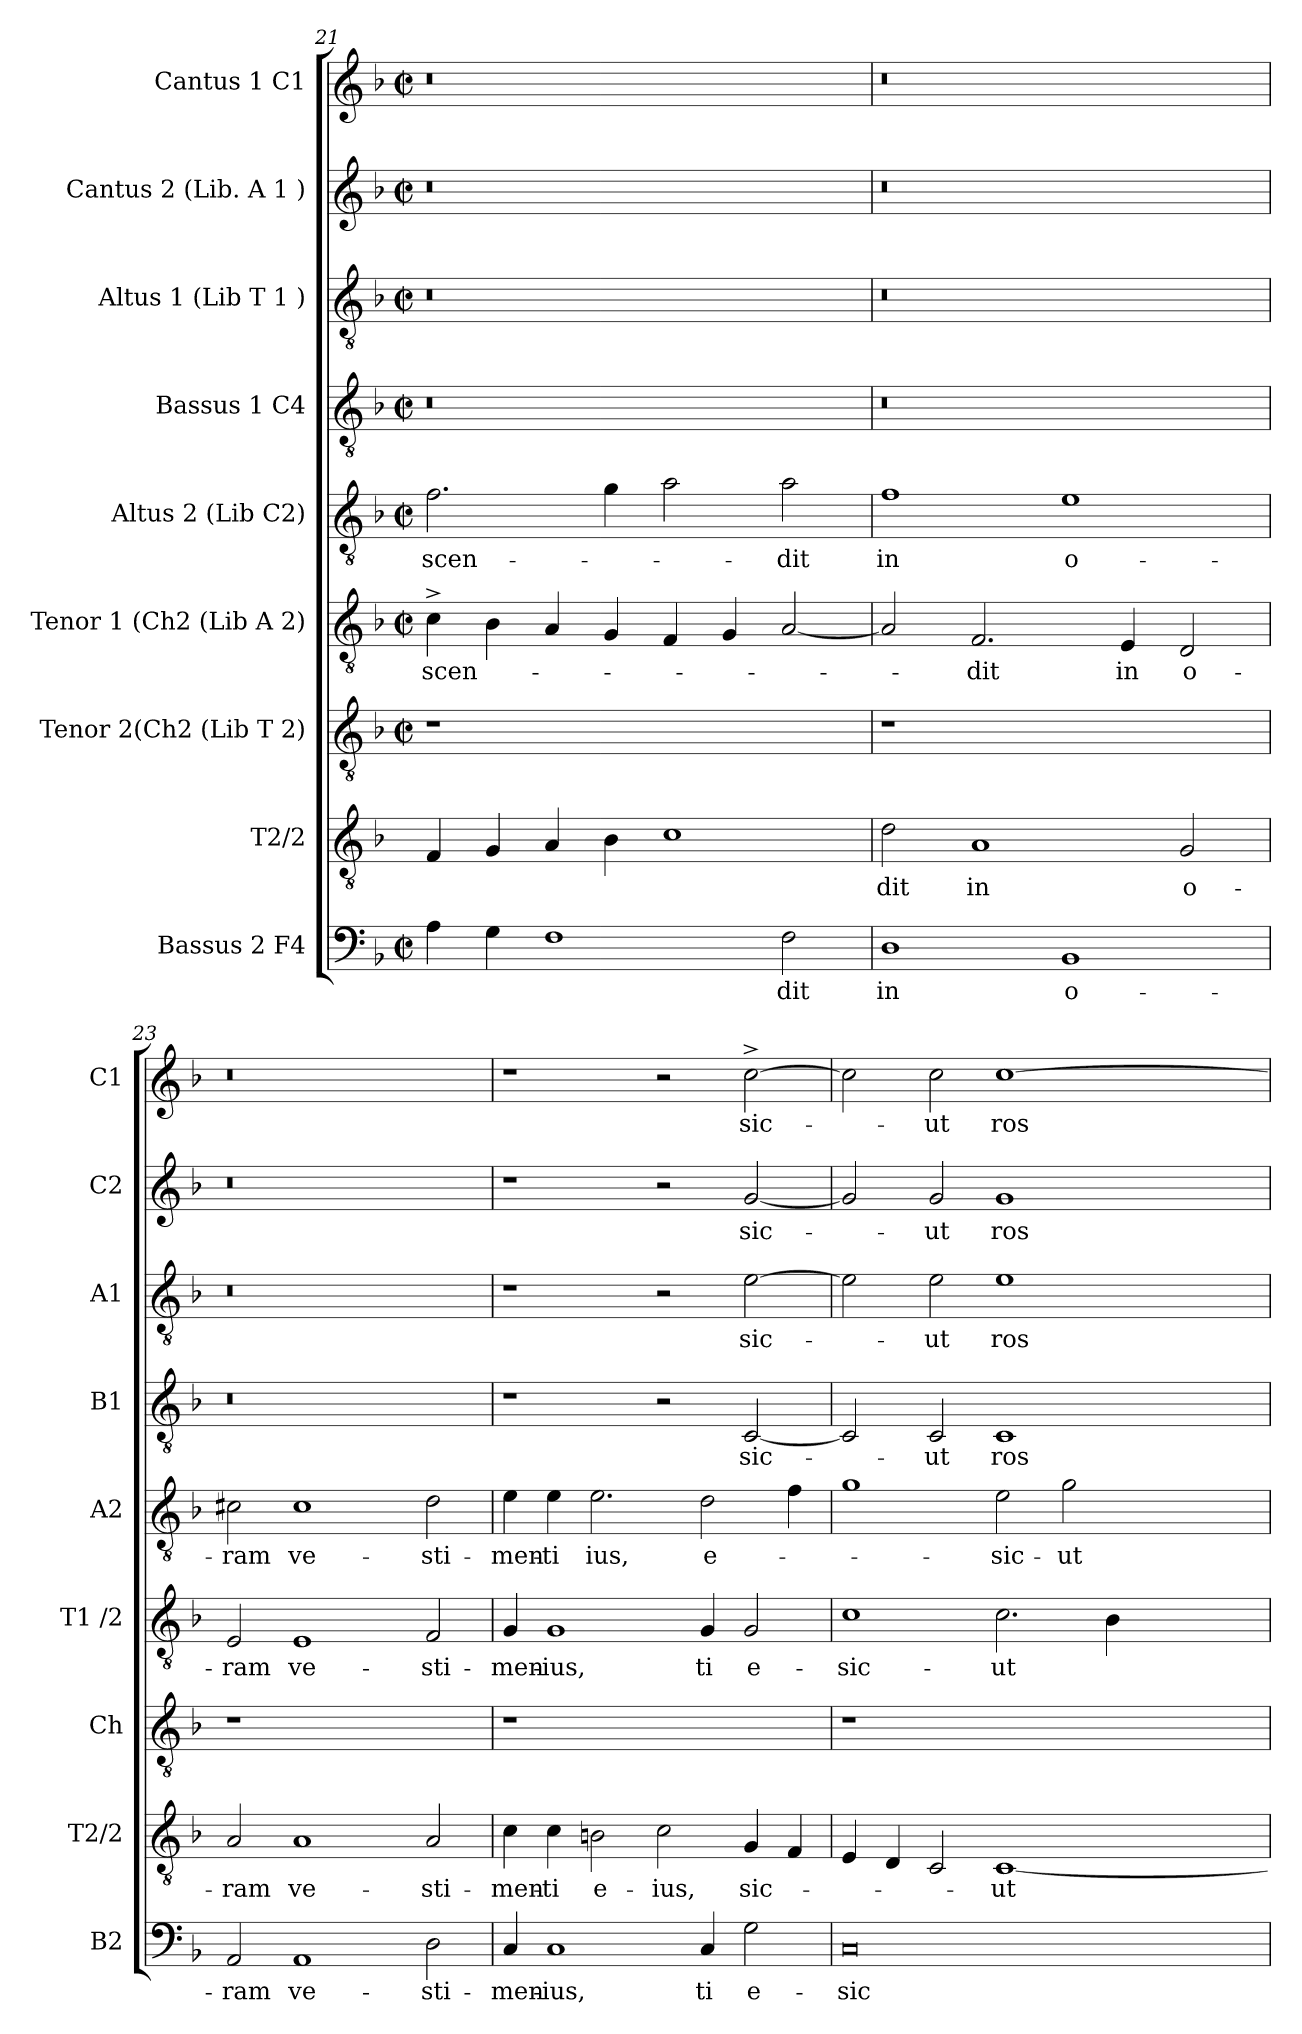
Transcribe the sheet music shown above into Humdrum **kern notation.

**kern	**text	**kern	**text	**kern	**kern	**text	**kern	**text	**kern	**text	**kern	**text	**kern	**text	**kern	**text
*part9	*part9	*part8	*part8	*part7	*part6	*part6	*part5	*part5	*part4	*part4	*part3	*part3	*part2	*part2	*part1	*part1
*staff9	*staff9	*staff8	*staff8	*staff7	*staff6	*staff6	*staff5	*staff5	*staff4	*staff4	*staff3	*staff3	*staff2	*staff2	*staff1	*staff1
*I"Bassus 2  F4	*	*I"T2/2	*	*I"Tenor 2(Ch2  (Lib T 2)	*I"Tenor 1 (Ch2  (Lib A 2)	*	*I"Altus 2  (Lib C2)	*	*I"Bassus 1  C4	*	*I"Altus 1  (Lib T 1 )	*	*I"Cantus 2  (Lib. A 1 )	*	*I"Cantus 1  C1	*
*I'B2	*	*I'T2/2	*	*I'Ch	*I'T1 /2	*	*I'A2	*	*I'B1	*	*I'A1	*	*I'C2	*	*I'C1	*
!!LO:LB:g=z
*clefF4	*	*clefGv2	*	*clefGv2	*clefGv2	*	*clefGv2	*	*clefGv2	*	*clefGv2	*	*clefG2	*	*clefG2	*
*k[b-]	*	*k[b-]	*	*k[b-]	*k[b-]	*	*k[b-]	*	*k[b-]	*	*k[b-]	*	*k[b-]	*	*k[b-]	*
*F:	*	*F:	*	*F:	*F:	*	*F:	*	*F:	*	*F:	*	*F:	*	*F:	*
*M2/2	*	*	*	*M2/2	*M2/2	*	*M2/2	*	*M2/2	*	*M2/2	*	*M2/2	*	*M2/2	*
*met(c|)	*	*	*	*met(c|)	*met(c|)	*	*met(c|)	*	*met(c|)	*	*met(c|)	*	*met(c|)	*	*met(c|)	*
=21	=21	=21	=21	=21	=21	=21	=21	=21	=21	=21	=21	=21	=21	=21	=21	=21
!	!	!	!	!	!	!LO:LY:b:cj	!	!LO:LY:b:cj	!	!	!	!	!	!	!	!
4A\	.	4F/	.	1r	4c^<\	-scen-	2.f\	-scen-	0r	.	0r	.	0r	.	0r	.
4G\	.	4G/	.	.	4B-\	.	.	.	.	.	.	.	.	.	.	.
1F	.	4A/	.	.	4A/	.	.	.	.	.	.	.	.	.	.	.
.	.	4B-\	.	.	4G/	.	4g\	.	.	.	.	.	.	.	.	.
.	.	1c	.	1ryy	4F/	.	2a\	.	.	.	.	.	.	.	.	.
.	.	.	.	.	4G/	.	.	.	.	.	.	.	.	.	.	.
!	!LO:LY:b:cj	!	!	!	!	!	!	!LO:LY:b:cj	!	!	!	!	!	!	!	!
2F\	-dit	.	.	.	[<2A/	.	2a\	-dit	.	.	.	.	.	.	.	.
=22	=22	=22	=22	=22	=22	=22	=22	=22	=22	=22	=22	=22	=22	=22	=22	=22
!	!LO:LY:b:cj	!	!LO:LY:b:cj	!	!	!	!	!LO:LY:b:cj	!	!	!	!	!	!	!	!
1D	in	2d\	-dit	1r	2A/]	.	1f	in	0r	.	0r	.	0r	.	0r	.
!	!	!	!LO:LY:b:cj	!	!	!LO:LY:b:cj	!	!	!	!	!	!	!	!	!	!
.	.	1A	in	.	2.F/	-dit	.	.	.	.	.	.	.	.	.	.
!	!LO:LY:b:cj	!	!	!	!	!	!	!LO:LY:b:cj	!	!	!	!	!	!	!	!
1BB-	o-	.	.	1ryy	.	.	1e	o-	.	.	.	.	.	.	.	.
!	!	!	!	!	!	!LO:LY:b:cj	!	!	!	!	!	!	!	!	!	!
.	.	.	.	.	4E/	in	.	.	.	.	.	.	.	.	.	.
!	!	!	!LO:LY:b:cj	!	!	!LO:LY:b:cj	!	!	!	!	!	!	!	!	!	!
.	.	2G/	o-	.	2D/	o-	.	.	.	.	.	.	.	.	.	.
=23	=23	=23	=23	=23	=23	=23	=23	=23	=23	=23	=23	=23	=23	=23	=23	=23
!	!LO:LY:b:cj	!	!LO:LY:b:cj	!	!	!LO:LY:b:cj	!	!LO:LY:b:cj	!	!	!	!	!	!	!	!
2AA/	-ram	2A/	-ram	1r	2E/	-ram	2c#X\	-ram	0r	.	0r	.	0r	.	0r	.
!	!LO:LY:b:cj	!	!LO:LY:b:cj	!	!	!LO:LY:b:cj	!	!LO:LY:b:cj	!	!	!	!	!	!	!	!
1AA	ve-	1A	ve-	.	1E	ve-	1c#	ve-	.	.	.	.	.	.	.	.
.	.	.	.	1ryy	.	.	.	.	.	.	.	.	.	.	.	.
!	!LO:LY:b:cj	!	!LO:LY:b:cj	!	!	!LO:LY:b:cj	!	!LO:LY:b:cj	!	!	!	!	!	!	!	!
2D\	-sti-	2A/	-sti-	.	2F/	-sti-	2d\	-sti-	.	.	.	.	.	.	.	.
=24	=24	=24	=24	=24	=24	=24	=24	=24	=24	=24	=24	=24	=24	=24	=24	=24
!	!LO:LY:b:cj	!	!LO:LY:b:cj	!	!	!LO:LY:b:cj	!	!LO:LY:b:cj	!	!	!	!	!	!	!	!
4C/	-men-	4c\	-men-	1r	4G/	-men-	4e\	-men-	1r	.	1r	.	1r	.	1r	.
!	!LO:LY:b:cj	!	!LO:LY:b:rj	!	!	!LO:LY:b:cj	!	!LO:LY:b:rj	!	!	!	!	!	!	!	!
1C	-ius,	4c\	-ti	.	1G	-ius,	4e\	-ti	.	.	.	.	.	.	.	.
!	!	!	!LO:LY:b:cj	!	!	!	!	!LO:LY:b	!	!	!	!	!	!	!	!
.	.	2Bn\	e-	.	.	.	2.e\	-ius,	.	.	.	.	.	.	.	.
!	!	!	!LO:LY:b:cj	!	!	!	!	!	!	!	!	!	!	!	!	!
.	.	2c\	-ius,	1ryy	.	.	.	.	2r	.	2r	.	2r	.	2r	.
!	!LO:LY:b:rj	!	!	!	!	!LO:LY:b:rj	!	!LO:LY:b:cj	!	!	!	!	!	!	!	!
4C/	-ti	.	.	.	4G/	-ti	2d\	e-	.	.	.	.	.	.	.	.
!	!LO:LY:b:cj	!	!LO:LY:b:cj	!	!	!LO:LY:b:cj	!	!	!	!LO:LY:b:cj	!	!LO:LY:b:cj	!	!LO:LY:b:cj	!	!LO:LY:b:cj
2G\	e-	4G/	sic-	.	2G/	e-	.	.	[<2C/	sic-	[>2e\	sic-	[<2g/	sic-	[>2cc^<\	sic-
.	.	4F/	.	.	.	.	4f\	.	.	.	.	.	.	.	.	.
=25	=25	=25	=25	=25	=25	=25	=25	=25	=25	=25	=25	=25	=25	=25	=25	=25
!	!LO:LY:b:cj	!	!	!	!	!LO:LY:b:cj	!	!	!	!	!	!	!	!	!	!
0C	sic-	4E/	.	1r	1c	sic-	1g	.	2C/]	.	2e\]	.	2g/]	.	2cc\]	.
.	.	4D/	.	.	.	.	.	.	.	.	.	.	.	.	.	.
!	!	!	!	!	!	!	!	!	!	!LO:LY:b:cj	!	!LO:LY:b:cj	!	!LO:LY:b:cj	!	!LO:LY:b:cj
.	.	2C/	.	.	.	.	.	.	2C/	-ut	2e\	-ut	2g/	-ut	2cc\	-ut
!	!	!	!LO:LY:b:cj	!	!	!LO:LY:b:cj	!	!LO:LY:b:cj	!	!LO:LY:b:cj	!	!LO:LY:b:cj	!	!LO:LY:b:cj	!	!LO:LY:b:cj
.	.	[>1C	-ut	1ryy	2.c\	-ut	2e\	sic-	1C	ros	1e	ros	1g	ros	[>1cc	ros
!	!	!	!	!	!	!	!	!LO:LY:b:cj	!	!	!	!	!	!	!	!
.	.	.	.	.	.	.	2g\	-ut	.	.	.	.	.	.	.	.
.	.	.	.	.	4B-\	.	.	.	.	.	.	.	.	.	.	.
=	=	=	=	=	=	=	=	=	=	=	=	=	=	=	=	=
*-	*-	*-	*-	*-	*-	*-	*-	*-	*-	*-	*-	*-	*-	*-	*-	*-
